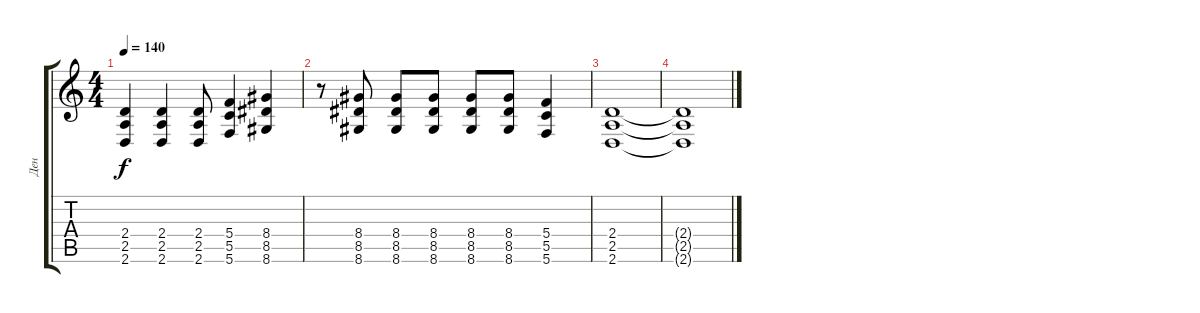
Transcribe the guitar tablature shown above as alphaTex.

\track ("Ден" "Ден") {instrument overdrivenguitar}
\staff {score tabs}
\tuning (D4 A3 F3 C3 G2 C2) {hide}
\ts (4 4)
\tempo 140
\clef g2
\ks c
(2.4 2.5 2.6).4{dy f} (2.4 2.5 2.6).4 (2.4 2.5 2.6).8 (5.4 5.5 5.6).4 (8.4 8.5 8.6).4 |
r.8 (8.4 8.5 8.6).8 (8.4 8.5 8.6).8 (8.4 8.5 8.6).8 (8.4 8.5 8.6).8 (8.4 8.5 8.6).8 (5.4 5.5 5.6).4 |
(2.4 2.5 2.6).1 |
(2.4{t} 2.5{t} 2.6{t}).1
